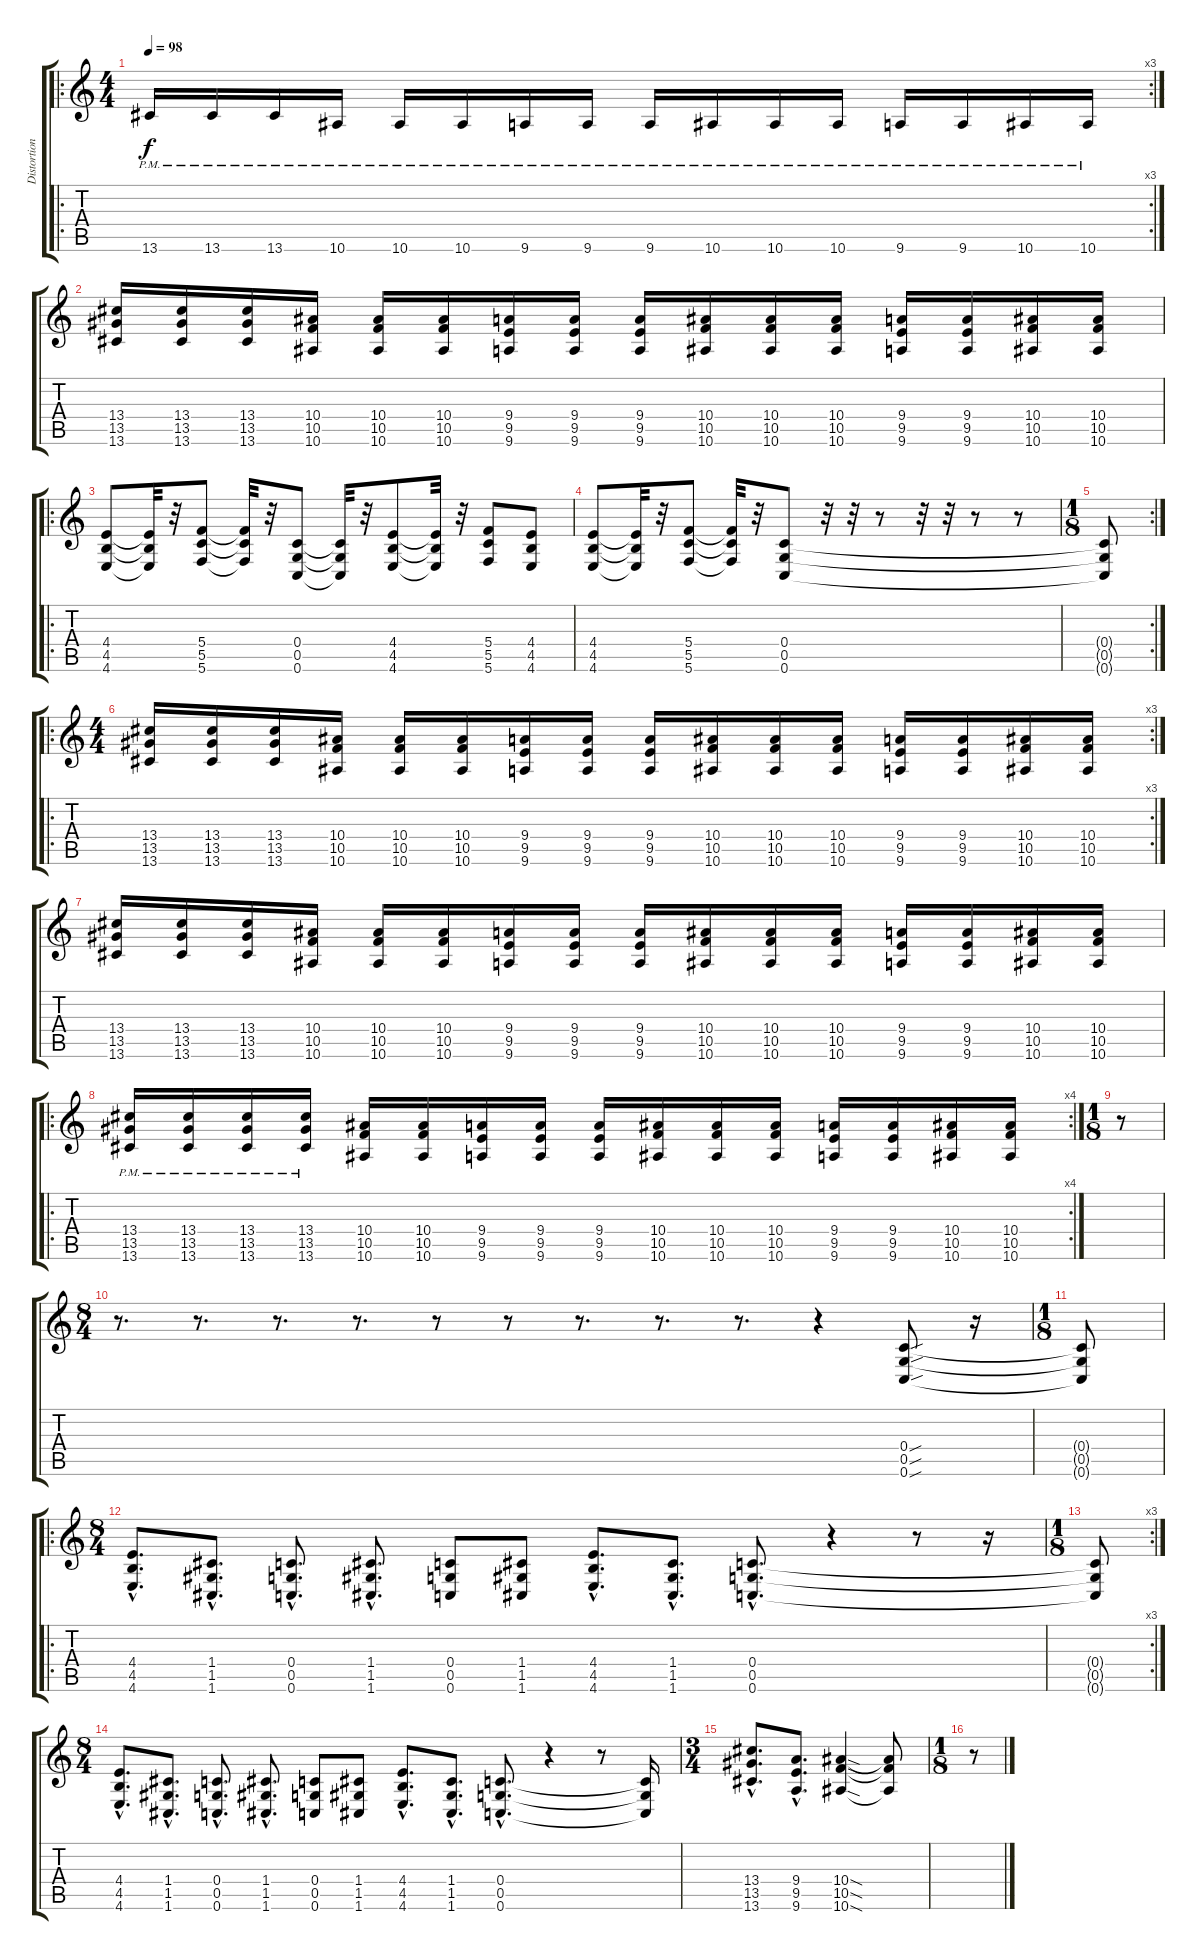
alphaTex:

\track ("Distortion Guitar" "Distortion") {instrument distortionguitar}
\staff {score tabs}
\tuning (D4 A3 F3 C3 G2 C2) {hide}
\ro
\rc 3
\ts (4 4)
\tempo 98
\clef g2
\ks c
13.6{pm}.16{dy f} 13.6{pm}.16 13.6{pm}.16 10.6{pm}.16 10.6{pm}.16 10.6{pm}.16 9.6{pm}.16 9.6{pm}.16 9.6{pm}.16 10.6{pm}.16 10.6{pm}.16 10.6{pm}.16 9.6{pm}.16 9.6{pm}.16 10.6{pm}.16 10.6{pm}.16 |
(13.4 13.5 13.6).16 (13.4 13.5 13.6).16 (13.4 13.5 13.6).16 (10.4 10.5 10.6).16 (10.4 10.5 10.6).16 (10.4 10.5 10.6).16 (9.4 9.5 9.6).16 (9.4 9.5 9.6).16 (9.4 9.5 9.6).16 (10.4 10.5 10.6).16 (10.4 10.5 10.6).16 (10.4 10.5 10.6).16 (9.4 9.5 9.6).16 (9.4 9.5 9.6).16 (10.4 10.5 10.6).16 (10.4 10.5 10.6).16 |
\ro
(4.4 4.5 4.6).8 (4.4{t} 4.5{t} 4.6{t}).32 r.32 (5.4 5.5 5.6).8 (5.4{t} 5.5{t} 5.6{t}).32 r.32 (0.4 0.5 0.6).8 (0.4{t} 0.5{t} 0.6{t}).32 r.32 (4.4 4.5 4.6).8 (4.4{t} 4.5{t} 4.6{t}).32 r.32 (5.4 5.5 5.6).8 (4.4 4.5 4.6).8 |
(4.4 4.5 4.6).8 (4.4{t} 4.5{t} 4.6{t}).32 r.32 (5.4 5.5 5.6).8 (5.4{t} 5.5{t} 5.6{t}).32 r.32 (0.4 0.5 0.6).8 r.32 r.32 r.8 r.32 r.32 r.8 r.8 |
\rc 2
\ts (1 8)
(0.4{t} 0.5{t} 0.6{t}).8 |
\ro
\rc 3
\ts (4 4)
(13.4 13.5 13.6).16 (13.4 13.5 13.6).16 (13.4 13.5 13.6).16 (10.4 10.5 10.6).16 (10.4 10.5 10.6).16 (10.4 10.5 10.6).16 (9.4 9.5 9.6).16 (9.4 9.5 9.6).16 (9.4 9.5 9.6).16 (10.4 10.5 10.6).16 (10.4 10.5 10.6).16 (10.4 10.5 10.6).16 (9.4 9.5 9.6).16 (9.4 9.5 9.6).16 (10.4 10.5 10.6).16 (10.4 10.5 10.6).16 |
(13.4 13.5 13.6).16 (13.4 13.5 13.6).16 (13.4 13.5 13.6).16 (10.4 10.5 10.6).16 (10.4 10.5 10.6).16 (10.4 10.5 10.6).16 (9.4 9.5 9.6).16 (9.4 9.5 9.6).16 (9.4 9.5 9.6).16 (10.4 10.5 10.6).16 (10.4 10.5 10.6).16 (10.4 10.5 10.6).16 (9.4 9.5 9.6).16 (9.4 9.5 9.6).16 (10.4 10.5 10.6).16 (10.4 10.5 10.6).16 |
\ro
\rc 4
(13.4 13.5 13.6{pm}).16 (13.4 13.5 13.6{pm}).16 (13.4 13.5 13.6{pm}).16 (13.4 13.5 13.6{pm}).16 (10.4 10.5 10.6).16 (10.4 10.5 10.6).16 (9.4 9.5 9.6).16 (9.4 9.5 9.6).16 (9.4 9.5 9.6).16 (10.4 10.5 10.6).16 (10.4 10.5 10.6).16 (10.4 10.5 10.6).16 (9.4 9.5 9.6).16 (9.4 9.5 9.6).16 (10.4 10.5 10.6).16 (10.4 10.5 10.6).16 |
\ts (1 8)
r.8 |
\ts (8 4)
r.8{d} r.8{d} r.8{d} r.8{d} r.8 r.8 r.8{d} r.8{d} r.8{d} r.4 (0.4{sou} 0.5{sou} 0.6{sou}).8 r.16 |
\ts (1 8)
(0.4{t} 0.5{t} 0.6{t}).8 |
\ro
\ts (8 4)
(4.4{hac} 4.5{hac} 4.6{hac}).8{d} (1.4{hac} 1.5{hac} 1.6{hac}).8{d} (0.4{hac} 0.5{hac} 0.6{hac}).8{d} (1.4{hac} 1.5{hac} 1.6{hac}).8{d} (0.4 0.5 0.6).8 (1.4 1.5 1.6).8 (4.4{hac} 4.5{hac} 4.6{hac}).8{d} (1.4{hac} 1.5{hac} 1.6{hac}).8{d} (0.4{hac} 0.5{hac} 0.6{hac}).8{d} r.4 r.8 r.16 |
\rc 3
\ts (1 8)
(0.4{t} 0.5{t} 0.6{t}).8 |
\ts (8 4)
(4.4{hac} 4.5{hac} 4.6{hac}).8{d} (1.4{hac} 1.5{hac} 1.6{hac}).8{d} (0.4{hac} 0.5{hac} 0.6{hac}).8{d} (1.4{hac} 1.5{hac} 1.6{hac}).8{d} (0.4 0.5 0.6).8 (1.4 1.5 1.6).8 (4.4{hac} 4.5{hac} 4.6{hac}).8{d} (1.4{hac} 1.5{hac} 1.6{hac}).8{d} (0.4{hac} 0.5{hac} 0.6{hac}).8{d} r.4 r.8 (0.4{t} 0.5{t} 0.6{t}).16 |
\ts (3 4)
(13.4{hac} 13.5{hac} 13.6{hac}).8{d} (9.4{hac} 9.5{hac} 9.6{hac}).8{d} (10.4{sod} 10.5{sod} 10.6{sod}).4 (10.4{t} 10.5{t} 10.6{t}).8 |
\ts (1 8)
r.8
